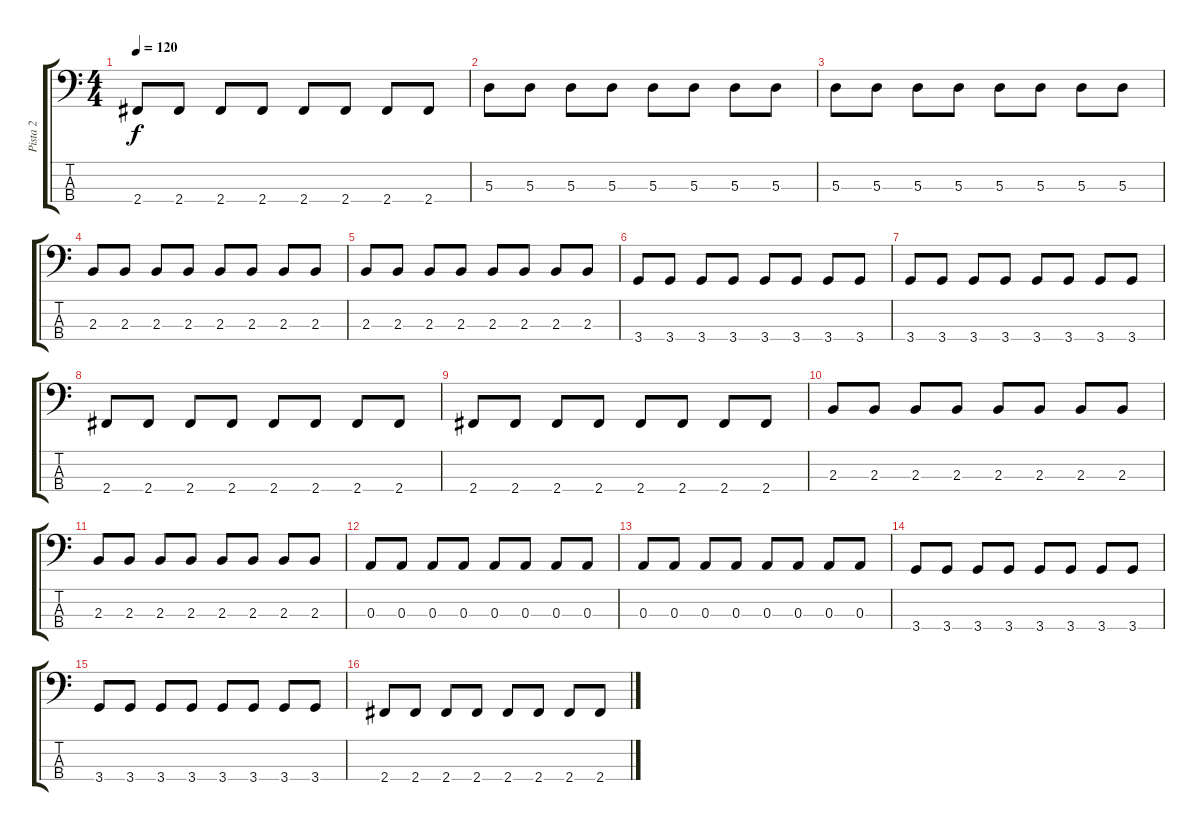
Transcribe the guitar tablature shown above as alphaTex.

\track ("Pista 2" "Pista 2") {instrument electricbasspick}
\staff {score tabs}
\tuning (G2 D2 A1 E1) {hide}
\ts (4 4)
\tempo 120
\clef f4
\ks c
2.4.8{dy f} 2.4.8 2.4.8 2.4.8 2.4.8 2.4.8 2.4.8 2.4.8 |
5.3.8 5.3.8 5.3.8 5.3.8 5.3.8 5.3.8 5.3.8 5.3.8 |
5.3.8 5.3.8 5.3.8 5.3.8 5.3.8 5.3.8 5.3.8 5.3.8 |
2.3.8 2.3.8 2.3.8 2.3.8 2.3.8 2.3.8 2.3.8 2.3.8 |
2.3.8 2.3.8 2.3.8 2.3.8 2.3.8 2.3.8 2.3.8 2.3.8 |
3.4.8 3.4.8 3.4.8 3.4.8 3.4.8 3.4.8 3.4.8 3.4.8 |
3.4.8 3.4.8 3.4.8 3.4.8 3.4.8 3.4.8 3.4.8 3.4.8 |
2.4.8 2.4.8 2.4.8 2.4.8 2.4.8 2.4.8 2.4.8 2.4.8 |
2.4.8 2.4.8 2.4.8 2.4.8 2.4.8 2.4.8 2.4.8 2.4.8 |
2.3.8 2.3.8 2.3.8 2.3.8 2.3.8 2.3.8 2.3.8 2.3.8 |
2.3.8 2.3.8 2.3.8 2.3.8 2.3.8 2.3.8 2.3.8 2.3.8 |
0.3.8 0.3.8 0.3.8 0.3.8 0.3.8 0.3.8 0.3.8 0.3.8 |
0.3.8 0.3.8 0.3.8 0.3.8 0.3.8 0.3.8 0.3.8 0.3.8 |
3.4.8 3.4.8 3.4.8 3.4.8 3.4.8 3.4.8 3.4.8 3.4.8 |
3.4.8 3.4.8 3.4.8 3.4.8 3.4.8 3.4.8 3.4.8 3.4.8 |
2.4.8 2.4.8 2.4.8 2.4.8 2.4.8 2.4.8 2.4.8 2.4.8
